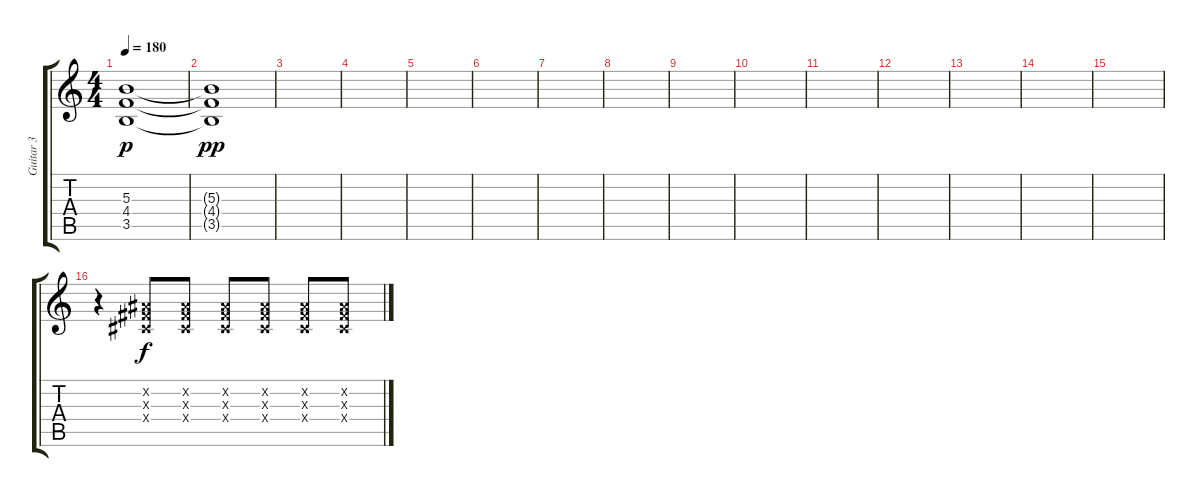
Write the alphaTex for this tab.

\track ("Guitar 3" "Guitar 3") {instrument distortionguitar}
\staff {score tabs}
\tuning (Eb4 Bb3 Gb3 Db3 Ab2 Eb2) {hide}
\ts (4 4)
\tempo 180
\clef g2
\ks c
(5.3{t} 4.4{t} 3.5{t}).1{dy p} |
(5.3{t} 4.4{t} 3.5{t}).1{dy pp} |
|
|
|
|
|
|
|
|
|
|
|
|
|
r.4 (0.2{x} 0.3{x} 0.4{x}).8{dy f} (0.2{x} 0.3{x} 0.4{x}).8 (0.2{x} 0.3{x} 0.4{x}).8 (0.2{x} 0.3{x} 0.4{x}).8 (0.2{x} 0.3{x} 0.4{x}).8 (0.2{x} 0.3{x} 0.4{x}).8
